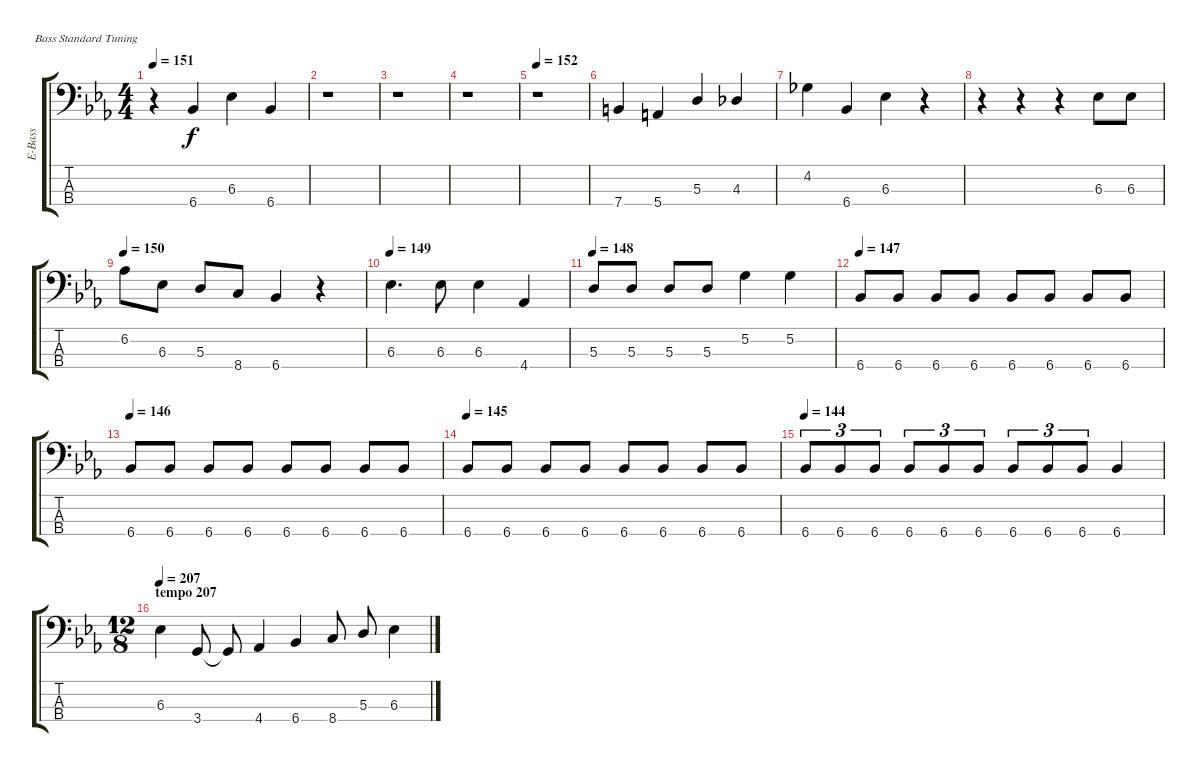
\bracketExtendMode groupsimilarinstruments
\otherSystemsTrackNameOrientation horizontal
\track ("Bass" "E-Bass") {instrument electricbasspick}
\staff {score tabs}
\tuning (G2 D2 A1 E1)
\ts (4 4)
\tempo 151
\clef f4
\ks eb
r.4{dy f beam Down} 6.4{acc b}.4{beam Up} 6.3{acc b}.4{beam Down} 6.4{acc b}.4{beam Up} |
r.1{beam Down} |
r.1{beam Down} |
r.1{beam Down} |
\tempo 152
r.1{beam Down} |
7.4{acc forcenatural}.4{beam Up} 5.4{acc forcenatural}.4{beam Up} 5.3{acc forcenatural}.4{beam Up} 4.3{acc b}.4{beam Up} |
4.2{acc b}.4{beam Down} 6.4{acc b}.4{beam Up} 6.3{acc b}.4{beam Down} r.4{beam Down} |
r.4{beam Down} r.4{beam Down} r.4{beam Down} 6.3{acc b}.8{beam Down} 6.3{acc b}.8{beam Down} |
\tempo 150
6.2{acc b}.8{beam Down} 6.3{acc b}.8{beam Down} 5.3{acc forcenatural}.8{beam Up} 8.4{acc forcenatural}.8{beam Up} 6.4{acc b}.4{beam Up} r.4{beam Up} |
\tempo 149
6.3{acc b}.4{d beam Down} 6.3{acc b}.8{beam Down} 6.3{acc b}.4{beam Down} 4.4{acc b}.4{beam Up} |
\tempo 148
5.3{acc forcenatural}.8{beam Up} 5.3{acc forcenatural}.8{beam Up} 5.3{acc forcenatural}.8{beam Up} 5.3{acc forcenatural}.8{beam Up} 5.2{acc forcenatural}.4{beam Down} 5.2{acc forcenatural}.4{beam Down} |
\tempo 147
6.4{acc b}.8{beam Up} 6.4{acc b}.8{beam Up} 6.4{acc b}.8{beam Up} 6.4{acc b}.8{beam Up} 6.4{acc b}.8{beam Up} 6.4{acc b}.8{beam Up} 6.4{acc b}.8{beam Up} 6.4{acc b}.8{beam Up} |
\tempo 146
6.4{acc b}.8{beam Up} 6.4{acc b}.8{beam Up} 6.4{acc b}.8{beam Up} 6.4{acc b}.8{beam Up} 6.4{acc b}.8{beam Up} 6.4{acc b}.8{beam Up} 6.4{acc b}.8{beam Up} 6.4{acc b}.8{beam Up} |
\tempo 145
6.4{acc b}.8{beam Up} 6.4{acc b}.8{beam Up} 6.4{acc b}.8{beam Up} 6.4{acc b}.8{beam Up} 6.4{acc b}.8{beam Up} 6.4{acc b}.8{beam Up} 6.4{acc b}.8{beam Up} 6.4{acc b}.8{beam Up} |
\tempo 144
6.4{acc b}.8{tu (3 2) beam Up} 6.4{acc b}.8{tu (3 2) beam Up} 6.4{acc b}.8{tu (3 2) beam Up} 6.4{acc b}.8{tu (3 2) beam Up} 6.4{acc b}.8{tu (3 2) beam Up} 6.4{acc b}.8{tu (3 2) beam Up} 6.4{acc b}.8{tu (3 2) beam Up} 6.4{acc b}.8{tu (3 2) beam Up} 6.4{acc b}.8{tu (3 2) beam Up} 6.4{acc b}.4{beam Up} |
\ts (12 8)
\section ("" "tempo 207")
\tempo 207
6.3{acc b}.4{beam Down} 3.4{acc forcenatural}.8{beam Up} 3.4{t acc forcenatural}.8{beam Up} 4.4{acc b}.4{beam Up} 6.4{acc b}.4{beam Up} 8.4{acc forcenatural}.8{beam Up} 5.3{acc forcenatural}.8{beam Up} 6.3{acc b}.4{beam Down}
